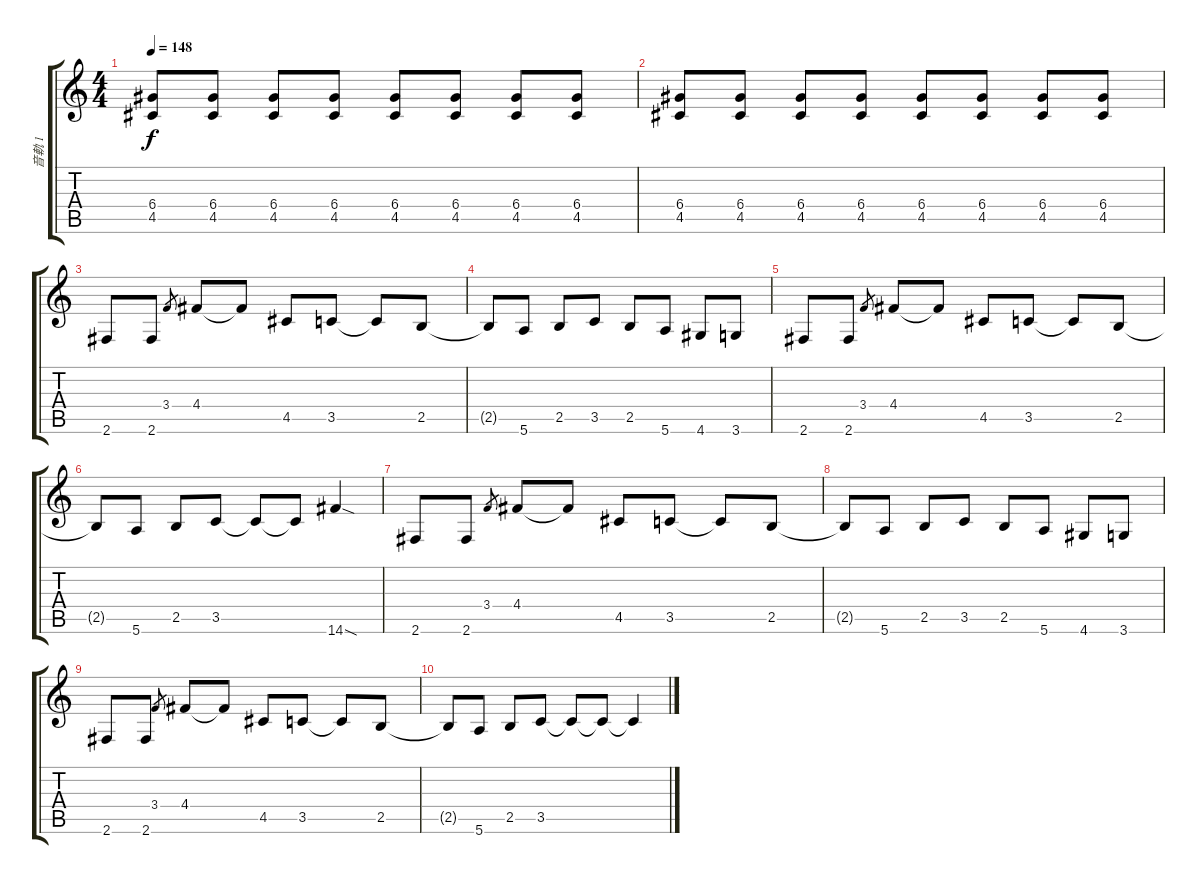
\track ("音軌 1" "音軌 1") {instrument overdrivenguitar}
\staff {score tabs}
\tuning (E4 B3 G3 D3 A2 E2) {hide}
\ts (4 4)
\tempo 148
\clef g2
\ks c
(6.4 4.5).8{dy f} (6.4 4.5).8 (6.4 4.5).8 (6.4 4.5).8 (6.4 4.5).8 (6.4 4.5).8 (6.4 4.5).8 (6.4 4.5).8 |
(6.4 4.5).8 (6.4 4.5).8 (6.4 4.5).8 (6.4 4.5).8 (6.4 4.5).8 (6.4 4.5).8 (6.4 4.5).8 (6.4 4.5).8 |
2.6.8 2.6.8 3.4.8{gr} 4.4.8 4.4{t}.8 4.5.8 3.5.8 3.5{t}.8 2.5.8 |
2.5{t}.8 5.6.8 2.5.8 3.5.8 2.5.8 5.6.8 4.6.8 3.6.8 |
2.6.8 2.6.8 3.4.8{gr} 4.4.8 4.4{t}.8 4.5.8 3.5.8 3.5{t}.8 2.5.8 |
2.5{t}.8 5.6.8 2.5.8 3.5.8 3.5{t}.8 3.5{t}.8 14.6{sod}.4 |
2.6.8 2.6.8 3.4.8{gr} 4.4.8 4.4{t}.8 4.5.8 3.5.8 3.5{t}.8 2.5.8 |
2.5{t}.8 5.6.8 2.5.8 3.5.8 2.5.8 5.6.8 4.6.8 3.6.8 |
2.6.8 2.6.8 3.4.8{gr} 4.4.8 4.4{t}.8 4.5.8 3.5.8 3.5{t}.8 2.5.8 |
2.5{t}.8 5.6.8 2.5.8 3.5.8 3.5{t}.8 3.5{t}.8 3.5{t}.4
